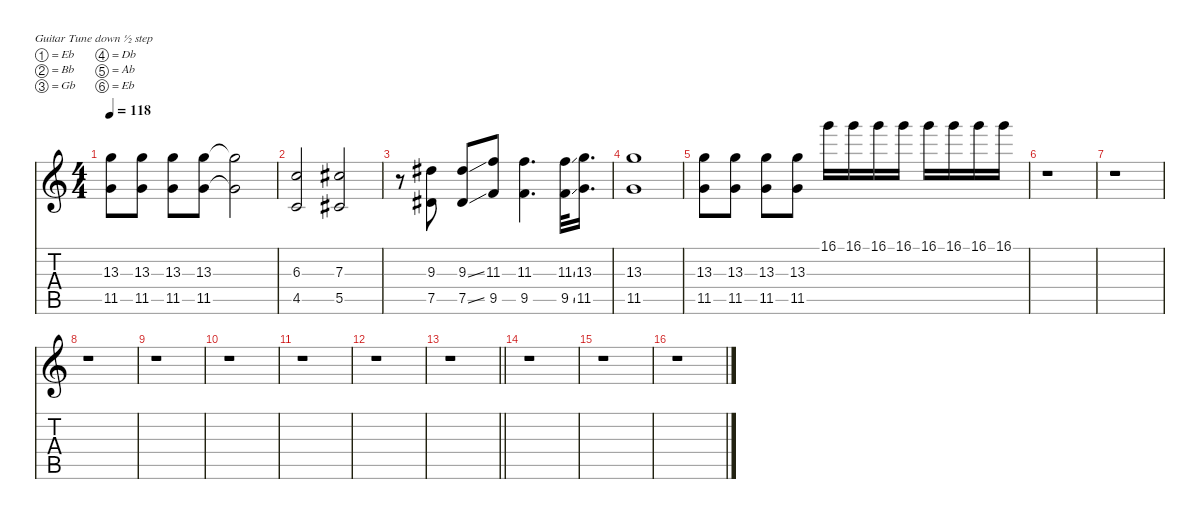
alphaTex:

\defaultSystemsLayout 4
\hideDynamics
\bracketExtendMode nobrackets
\singleTrackTrackNamePolicy hidden
\multiTrackTrackNamePolicy hidden
\otherSystemsTrackNameOrientation horizontal
\track ("Guit 2" "dist.guit.") {instrument distortionguitar}
\staff {score tabs}
\tuning (Eb4 Bb3 Gb3 Db3 Ab2 Eb2)
\ts (4 4)
\tempo 118
\clef g2
\ks c
(13.3 11.5).8{dy f beam Down} (13.3 11.5).8{beam Down} (13.3 11.5).8{beam Down} (13.3 11.5).8{beam Down} (13.3{t} 11.5{t}).2{beam Down} |
(6.3 4.5).2{beam Up} (7.3{acc #} 5.5{acc #}).2{beam Up} |
r.8{beam Down} (9.3{acc #} 7.5{acc #}).8{beam Up} (9.3{ss acc #} 7.5{ss acc #}).8{beam Up} (11.3 9.5).8{beam Up} (11.3 9.5).4{d beam Down} (11.3{ss} 9.5{ss}).32{beam Down} (13.3 11.5).16{d beam Down} |
(13.3 11.5).1{beam Down} |
(13.3 11.5).8{beam Down} (13.3 11.5).8{beam Down} (13.3 11.5).8{beam Down} (13.3 11.5).8{beam Down} 16.1.16{beam Down} 16.1.16{beam Down} 16.1.16{beam Down} 16.1.16{beam Down} 16.1.16{beam Down} 16.1.16{beam Down} 16.1.16{beam Down} 16.1.16{beam Down} |
r.1{beam Down} |
r.1{beam Down} |
r.1{beam Down} |
r.1{beam Down} |
r.1{beam Down} |
r.1{beam Down} |
r.1{beam Down} |
\barLineRight lightlight
r.1{beam Down} |
r.1{beam Down} |
r.1{beam Down} |
r.1{beam Down}
